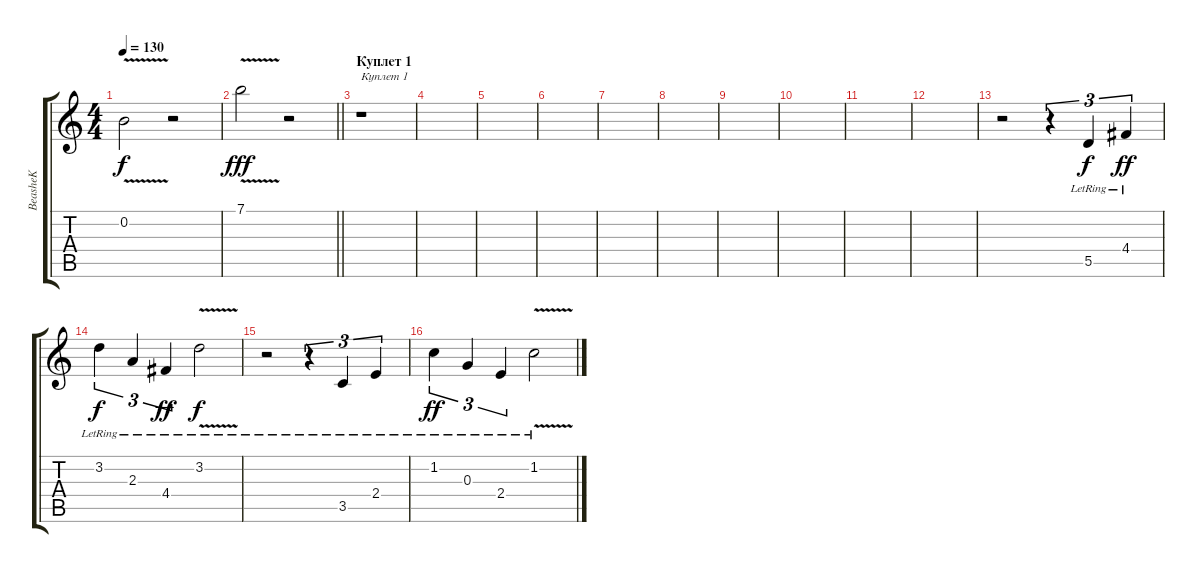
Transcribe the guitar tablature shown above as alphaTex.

\track ("BeasheK" "BeasheK") {instrument acousticguitarsteel}
\staff {score tabs}
\tuning (E4 B3 G3 D3 A2 E2) {hide}
\ts (4 4)
\tempo 130
\clef g2
\ks c
0.2{v}.2{dy f} r.2 |
\barLineRight lightlight
7.1{v}.2{dy fff} r.2 |
\section ("" "Куплет 1")
r.1{txt "Куплет 1"} |
|
|
|
|
|
|
|
|
|
r.2 r.4{tu (3 2)} 5.5{lr}.4{tu (3 2) dy f} 4.4{lr}.4{tu (3 2) dy ff} |
3.2{lr}.4{tu (3 2) dy f} 2.3{lr}.4{tu (3 2)} 4.4{lr}.4{tu (3 2) dy ff} 3.2{v lr}.2{dy f} |
r.2 r.4{tu (3 2)} 3.5{lr}.4{tu (3 2)} 2.4{lr}.4{tu (3 2)} |
1.2{lr}.4{tu (3 2) dy ff} 0.3{lr}.4{tu (3 2)} 2.4{lr}.4{tu (3 2)} 1.2{v lr}.2
